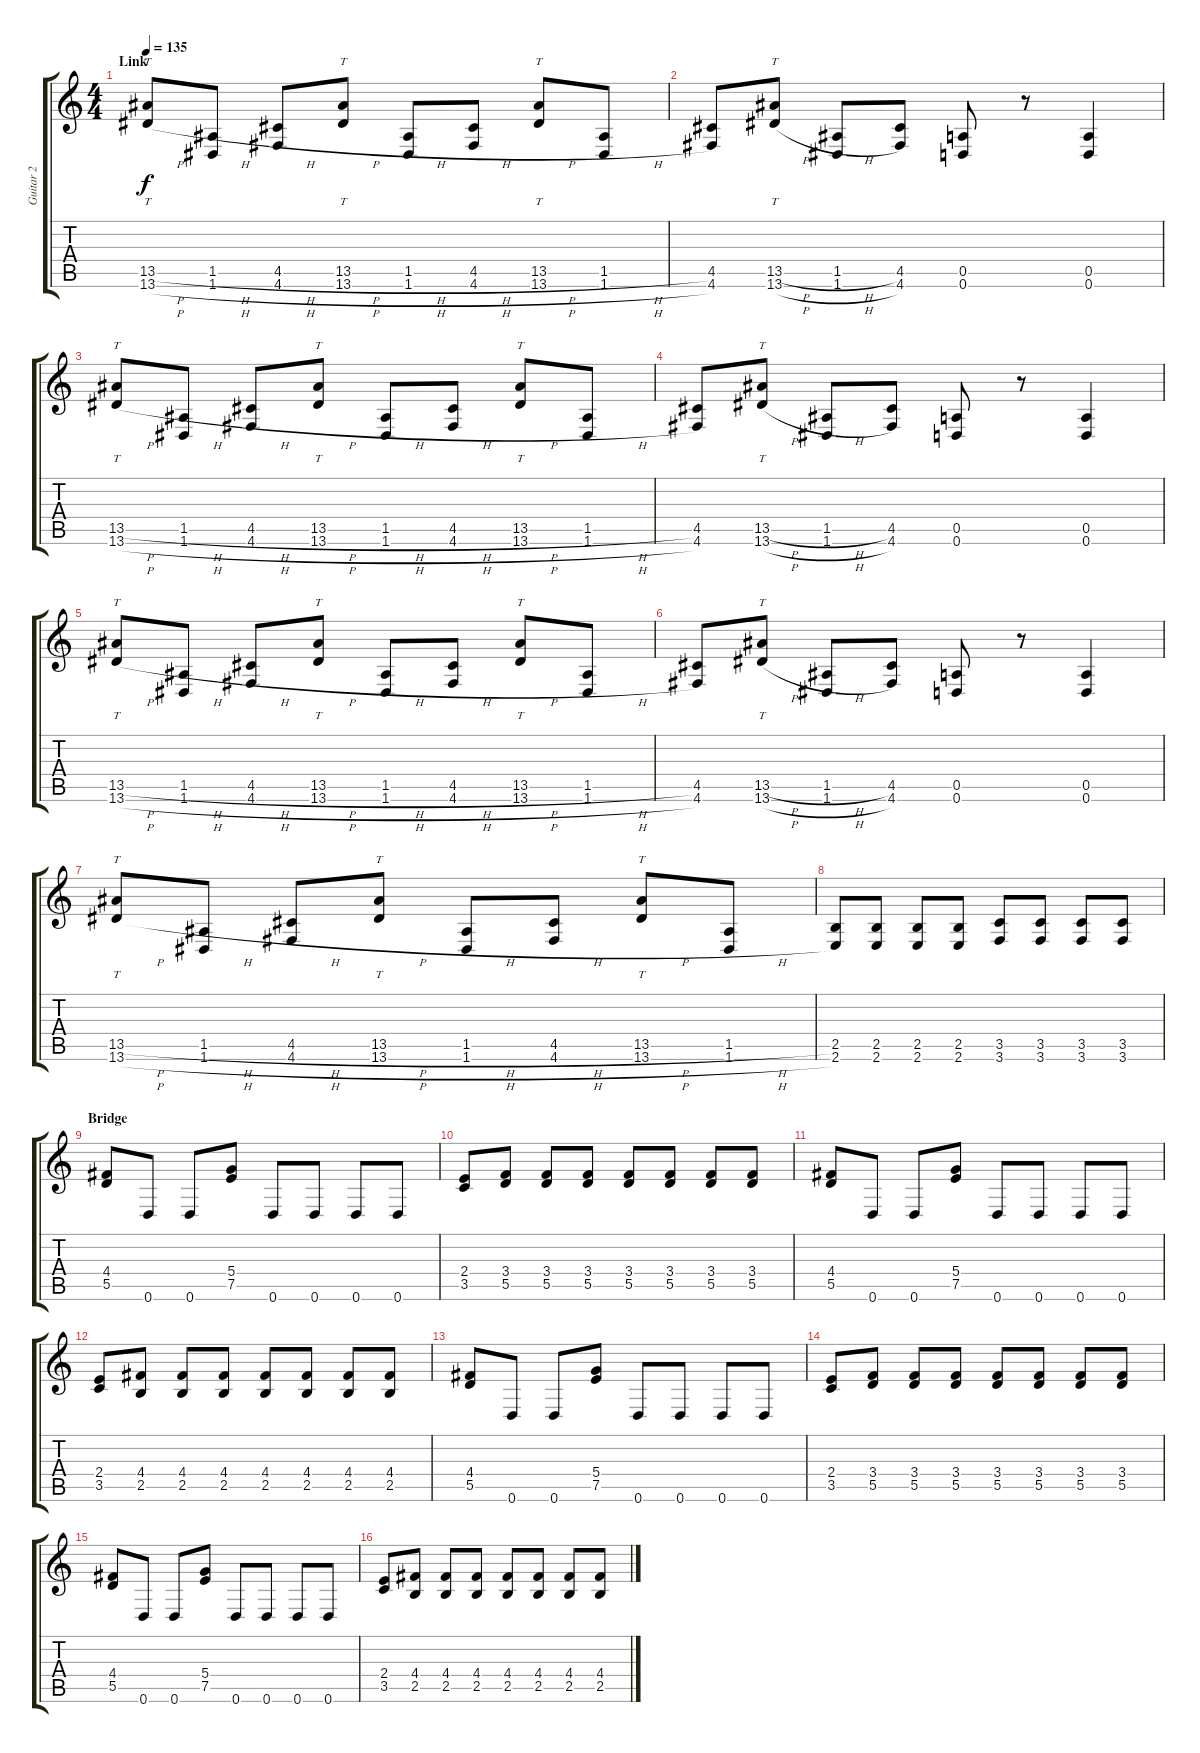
\track ("Guitar 2" "Guitar 2") {instrument distortionguitar}
\staff {score tabs}
\tuning (E4 B3 G3 D3 A2 D2) {hide}
\ts (4 4)
\section ("" "Link")
\tempo 135
\clef g2
\ks c
(13.5{h} 13.6{h}).8{tt dy f} (1.5{h} 1.6{h}).8 (4.5{h} 4.6{h}).8 (13.5{h} 13.6{h}).8{tt} (1.5{h} 1.6{h}).8 (4.5{h} 4.6{h}).8 (13.5{h} 13.6{h}).8{tt} (1.5{h} 1.6{h}).8 |
(4.5 4.6).8 (13.5{h} 13.6{h}).8{tt} (1.5{h} 1.6{h}).8 (4.5 4.6).8 (0.5 0.6).8 r.8 (0.5 0.6).4 |
(13.5{h} 13.6{h}).8{tt} (1.5{h} 1.6{h}).8 (4.5{h} 4.6{h}).8 (13.5{h} 13.6{h}).8{tt} (1.5{h} 1.6{h}).8 (4.5{h} 4.6{h}).8 (13.5{h} 13.6{h}).8{tt} (1.5{h} 1.6{h}).8 |
(4.5 4.6).8 (13.5{h} 13.6{h}).8{tt} (1.5{h} 1.6{h}).8 (4.5 4.6).8 (0.5 0.6).8 r.8 (0.5 0.6).4 |
(13.5{h} 13.6{h}).8{tt} (1.5{h} 1.6{h}).8 (4.5{h} 4.6{h}).8 (13.5{h} 13.6{h}).8{tt} (1.5{h} 1.6{h}).8 (4.5{h} 4.6{h}).8 (13.5{h} 13.6{h}).8{tt} (1.5{h} 1.6{h}).8 |
(4.5 4.6).8 (13.5{h} 13.6{h}).8{tt} (1.5{h} 1.6{h}).8 (4.5 4.6).8 (0.5 0.6).8 r.8 (0.5 0.6).4 |
(13.5{h} 13.6{h}).8{tt} (1.5{h} 1.6{h}).8 (4.5{h} 4.6{h}).8 (13.5{h} 13.6{h}).8{tt} (1.5{h} 1.6{h}).8 (4.5{h} 4.6{h}).8 (13.5{h} 13.6{h}).8{tt} (1.5{h} 1.6{h}).8 |
(2.5 2.6).8 (2.5 2.6).8 (2.5 2.6).8 (2.5 2.6).8 (3.5 3.6).8 (3.5 3.6).8 (3.5 3.6).8 (3.5 3.6).8 |
\section ("" "Bridge")
(4.4 5.5).8 0.6.8 0.6.8 (5.4 7.5).8 0.6.8 0.6.8 0.6.8 0.6.8 |
(2.4 3.5).8 (3.4 5.5).8 (3.4 5.5).8 (3.4 5.5).8 (3.4 5.5).8 (3.4 5.5).8 (3.4 5.5).8 (3.4 5.5).8 |
(4.4 5.5).8 0.6.8 0.6.8 (5.4 7.5).8 0.6.8 0.6.8 0.6.8 0.6.8 |
(2.4 3.5).8 (4.4 2.5).8 (4.4 2.5).8 (4.4 2.5).8 (4.4 2.5).8 (4.4 2.5).8 (4.4 2.5).8 (4.4 2.5).8 |
(4.4 5.5).8 0.6.8 0.6.8 (5.4 7.5).8 0.6.8 0.6.8 0.6.8 0.6.8 |
(2.4 3.5).8 (3.4 5.5).8 (3.4 5.5).8 (3.4 5.5).8 (3.4 5.5).8 (3.4 5.5).8 (3.4 5.5).8 (3.4 5.5).8 |
(4.4 5.5).8 0.6.8 0.6.8 (5.4 7.5).8 0.6.8 0.6.8 0.6.8 0.6.8 |
(2.4 3.5).8 (4.4 2.5).8 (4.4 2.5).8 (4.4 2.5).8 (4.4 2.5).8 (4.4 2.5).8 (4.4 2.5).8 (4.4 2.5).8
